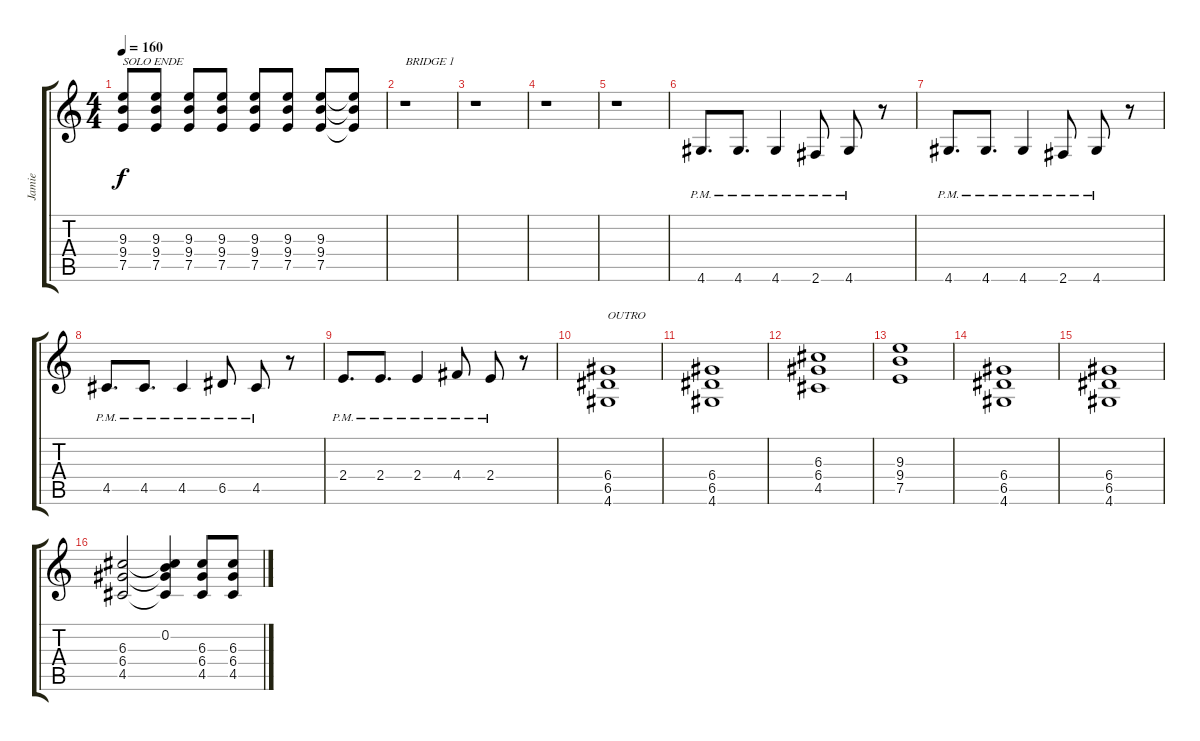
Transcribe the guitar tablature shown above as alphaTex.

\track ("Jamie" "Jamie") {instrument distortionguitar}
\staff {score tabs}
\tuning (E4 B3 G3 D3 A2 E2) {hide}
\ts (4 4)
\tempo 160
\clef g2
\ks c
(9.3 9.4 7.5).8{txt "SOLO ENDE" dy f} (9.3 9.4 7.5).8 (9.3 9.4 7.5).8 (9.3 9.4 7.5).8 (9.3 9.4 7.5).8 (9.3 9.4 7.5).8 (9.3 9.4 7.5).8 (9.3{t} 9.4{t} 7.5{t}).8 |
r.1{txt "BRIDGE 1"} |
r.1 |
r.1 |
r.1 |
4.6{pm}.8{d} 4.6{pm}.8{d} 4.6{pm}.4 2.6{pm}.8 4.6{pm}.8 r.8 |
4.6{pm}.8{d} 4.6{pm}.8{d} 4.6{pm}.4 2.6{pm}.8 4.6{pm}.8 r.8 |
4.5{pm}.8{d} 4.5{pm}.8{d} 4.5{pm}.4 6.5{pm}.8 4.5{pm}.8 r.8 |
2.4{pm}.8{d} 2.4{pm}.8{d} 2.4{pm}.4 4.4{pm}.8 2.4{pm}.8 r.8 |
(6.4 6.5 4.6).1{txt "OUTRO"} |
(6.4 6.5 4.6).1 |
(6.3 6.4 4.5).1 |
(9.3 9.4 7.5).1 |
(6.4 6.5 4.6).1 |
(6.4 6.5 4.6).1 |
(6.3 6.4 4.5).2 (0.2 6.3{t} 6.4{t} 4.5{t}).4 (6.3 6.4 4.5).8 (6.3 6.4 4.5).8
